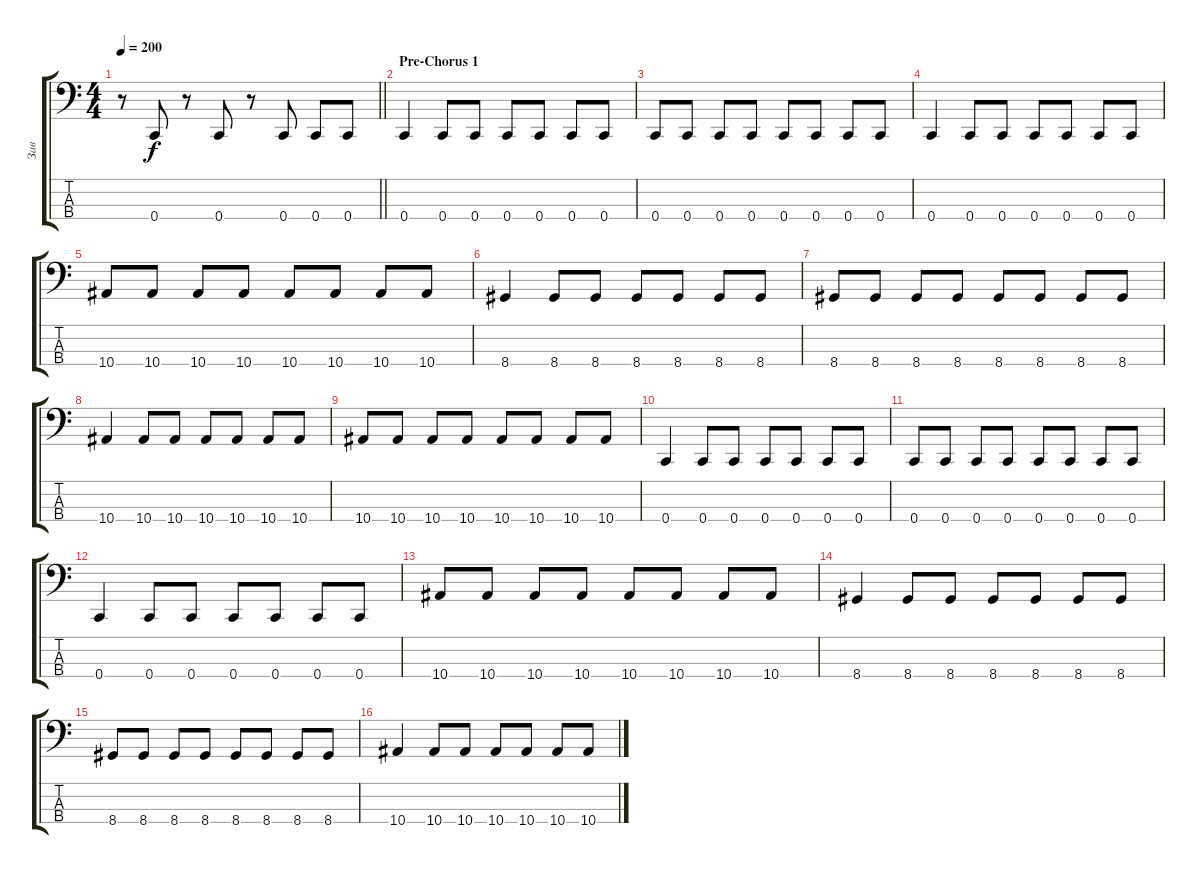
\track ("Зав" "Зав") {instrument electricbasspick}
\staff {score tabs}
\tuning (F2 C2 G1 C1) {hide}
\ts (4 4)
\tempo 200
\clef f4
\barLineRight lightlight
\ks c
r.8{dy f} 0.4.8 r.8 0.4.8 r.8 0.4.8 0.4.8 0.4.8 |
\section ("" "Pre-Chorus 1")
0.4.4 0.4.8 0.4.8 0.4.8 0.4.8 0.4.8 0.4.8 |
0.4.8 0.4.8 0.4.8 0.4.8 0.4.8 0.4.8 0.4.8 0.4.8 |
0.4.4 0.4.8 0.4.8 0.4.8 0.4.8 0.4.8 0.4.8 |
10.4.8 10.4.8 10.4.8 10.4.8 10.4.8 10.4.8 10.4.8 10.4.8 |
8.4.4 8.4.8 8.4.8 8.4.8 8.4.8 8.4.8 8.4.8 |
8.4.8 8.4.8 8.4.8 8.4.8 8.4.8 8.4.8 8.4.8 8.4.8 |
10.4.4 10.4.8 10.4.8 10.4.8 10.4.8 10.4.8 10.4.8 |
10.4.8 10.4.8 10.4.8 10.4.8 10.4.8 10.4.8 10.4.8 10.4.8 |
0.4.4 0.4.8 0.4.8 0.4.8 0.4.8 0.4.8 0.4.8 |
0.4.8 0.4.8 0.4.8 0.4.8 0.4.8 0.4.8 0.4.8 0.4.8 |
0.4.4 0.4.8 0.4.8 0.4.8 0.4.8 0.4.8 0.4.8 |
10.4.8 10.4.8 10.4.8 10.4.8 10.4.8 10.4.8 10.4.8 10.4.8 |
8.4.4 8.4.8 8.4.8 8.4.8 8.4.8 8.4.8 8.4.8 |
8.4.8 8.4.8 8.4.8 8.4.8 8.4.8 8.4.8 8.4.8 8.4.8 |
10.4.4 10.4.8 10.4.8 10.4.8 10.4.8 10.4.8 10.4.8
